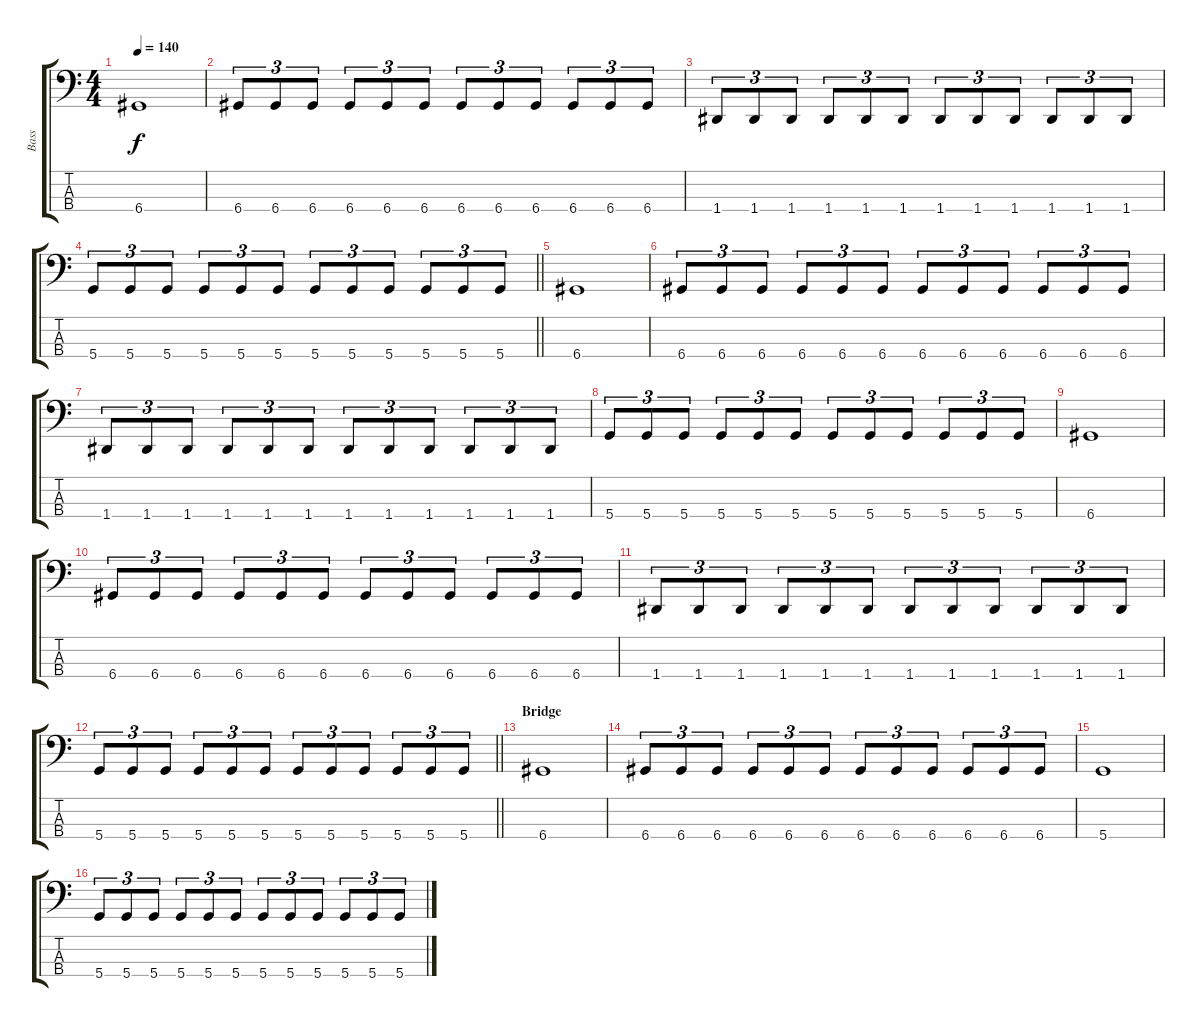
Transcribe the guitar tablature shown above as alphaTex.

\track ("Bass" "Bass") {instrument electricbasspick}
\staff {score tabs}
\tuning (G2 D2 A1 D1) {hide}
\ts (4 4)
\tempo 140
\clef f4
\ks c
6.4.1{dy f} |
6.4.8{tu (3 2)} 6.4.8{tu (3 2)} 6.4.8{tu (3 2)} 6.4.8{tu (3 2)} 6.4.8{tu (3 2)} 6.4.8{tu (3 2)} 6.4.8{tu (3 2)} 6.4.8{tu (3 2)} 6.4.8{tu (3 2)} 6.4.8{tu (3 2)} 6.4.8{tu (3 2)} 6.4.8{tu (3 2)} |
1.4.8{tu (3 2)} 1.4.8{tu (3 2)} 1.4.8{tu (3 2)} 1.4.8{tu (3 2)} 1.4.8{tu (3 2)} 1.4.8{tu (3 2)} 1.4.8{tu (3 2)} 1.4.8{tu (3 2)} 1.4.8{tu (3 2)} 1.4.8{tu (3 2)} 1.4.8{tu (3 2)} 1.4.8{tu (3 2)} |
\barLineRight lightlight
5.4.8{tu (3 2)} 5.4.8{tu (3 2)} 5.4.8{tu (3 2)} 5.4.8{tu (3 2)} 5.4.8{tu (3 2)} 5.4.8{tu (3 2)} 5.4.8{tu (3 2)} 5.4.8{tu (3 2)} 5.4.8{tu (3 2)} 5.4.8{tu (3 2)} 5.4.8{tu (3 2)} 5.4.8{tu (3 2)} |
6.4.1 |
6.4.8{tu (3 2)} 6.4.8{tu (3 2)} 6.4.8{tu (3 2)} 6.4.8{tu (3 2)} 6.4.8{tu (3 2)} 6.4.8{tu (3 2)} 6.4.8{tu (3 2)} 6.4.8{tu (3 2)} 6.4.8{tu (3 2)} 6.4.8{tu (3 2)} 6.4.8{tu (3 2)} 6.4.8{tu (3 2)} |
1.4.8{tu (3 2)} 1.4.8{tu (3 2)} 1.4.8{tu (3 2)} 1.4.8{tu (3 2)} 1.4.8{tu (3 2)} 1.4.8{tu (3 2)} 1.4.8{tu (3 2)} 1.4.8{tu (3 2)} 1.4.8{tu (3 2)} 1.4.8{tu (3 2)} 1.4.8{tu (3 2)} 1.4.8{tu (3 2)} |
5.4.8{tu (3 2)} 5.4.8{tu (3 2)} 5.4.8{tu (3 2)} 5.4.8{tu (3 2)} 5.4.8{tu (3 2)} 5.4.8{tu (3 2)} 5.4.8{tu (3 2)} 5.4.8{tu (3 2)} 5.4.8{tu (3 2)} 5.4.8{tu (3 2)} 5.4.8{tu (3 2)} 5.4.8{tu (3 2)} |
6.4.1 |
6.4.8{tu (3 2)} 6.4.8{tu (3 2)} 6.4.8{tu (3 2)} 6.4.8{tu (3 2)} 6.4.8{tu (3 2)} 6.4.8{tu (3 2)} 6.4.8{tu (3 2)} 6.4.8{tu (3 2)} 6.4.8{tu (3 2)} 6.4.8{tu (3 2)} 6.4.8{tu (3 2)} 6.4.8{tu (3 2)} |
1.4.8{tu (3 2)} 1.4.8{tu (3 2)} 1.4.8{tu (3 2)} 1.4.8{tu (3 2)} 1.4.8{tu (3 2)} 1.4.8{tu (3 2)} 1.4.8{tu (3 2)} 1.4.8{tu (3 2)} 1.4.8{tu (3 2)} 1.4.8{tu (3 2)} 1.4.8{tu (3 2)} 1.4.8{tu (3 2)} |
\barLineRight lightlight
5.4.8{tu (3 2)} 5.4.8{tu (3 2)} 5.4.8{tu (3 2)} 5.4.8{tu (3 2)} 5.4.8{tu (3 2)} 5.4.8{tu (3 2)} 5.4.8{tu (3 2)} 5.4.8{tu (3 2)} 5.4.8{tu (3 2)} 5.4.8{tu (3 2)} 5.4.8{tu (3 2)} 5.4.8{tu (3 2)} |
\section ("" "Bridge")
6.4.1 |
6.4.8{tu (3 2)} 6.4.8{tu (3 2)} 6.4.8{tu (3 2)} 6.4.8{tu (3 2)} 6.4.8{tu (3 2)} 6.4.8{tu (3 2)} 6.4.8{tu (3 2)} 6.4.8{tu (3 2)} 6.4.8{tu (3 2)} 6.4.8{tu (3 2)} 6.4.8{tu (3 2)} 6.4.8{tu (3 2)} |
5.4.1 |
5.4.8{tu (3 2)} 5.4.8{tu (3 2)} 5.4.8{tu (3 2)} 5.4.8{tu (3 2)} 5.4.8{tu (3 2)} 5.4.8{tu (3 2)} 5.4.8{tu (3 2)} 5.4.8{tu (3 2)} 5.4.8{tu (3 2)} 5.4.8{tu (3 2)} 5.4.8{tu (3 2)} 5.4.8{tu (3 2)}
